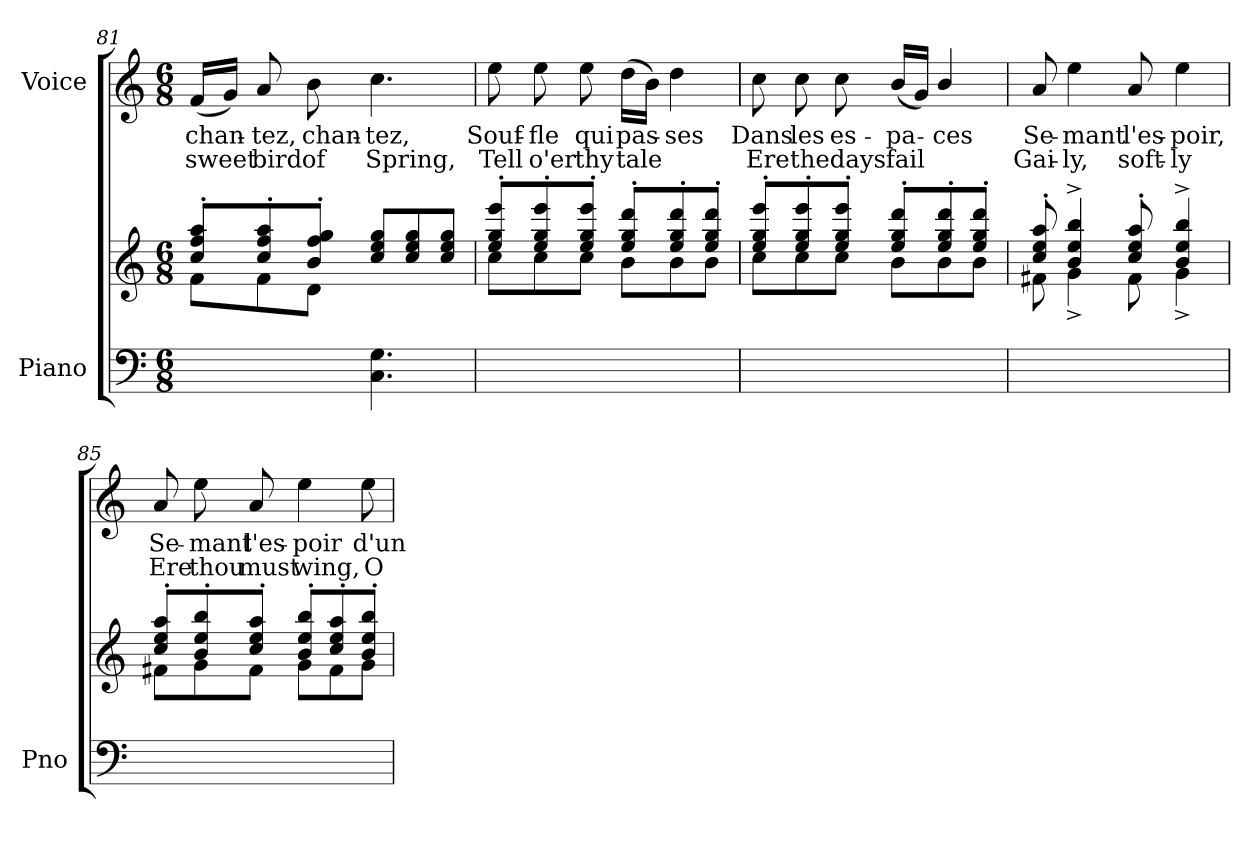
**kern	**kern	**kern	**text	**text
*part2	*part2	*part1	*part1	*part1
*staff3	*staff2	*staff1	*staff1	*staff1
*I"Piano	*	*I"Voice	*	*
*I'Pno	*	*	*	*
*clefF4	*clefG2	*clefG2	*	*
*k[]	*k[]	*k[]	*	*
*M6/8	*M6/8	*M6/8	*	*
=81	=81	=81	=81	=81
*	*^	*	*	*
4.ryy	8cc/'> 8ff/'> 8aa/'>L	8f\L	(16f/LL	chan-	sweet
.	.	.	16g/JJ)	.	.
.	8cc/'> 8ff/'> 8aa/'>	8f\	8a/	tez,	bird
.	8b/'> 8ff/'> 8gg/'>J	8d\J	8b\	chan-	of
4.C\ 4.G\	8cc/ 8ee/ 8gg/L	4.ryy	4.cc\	-tez,	Spring,
.	8cc/ 8ee/ 8gg/	.	.	.	.
.	8cc/ 8ee/ 8gg/J	.	.	.	.
=82	=82	=82	=82	=82	=82
2.ryy	8ee/'> 8gg/'> 8eee/'>L	8cc\L	8ee\	Souf-	Tell
.	8ee/'> 8gg/'> 8eee/'>	8cc\	8ee\	-fle	o'er
.	8ee/'> 8gg/'> 8eee/'>J	8cc\J	8ee\	qui	thy
.	8ee/'> 8gg/'> 8ddd/'>L	8b\L	(16dd\LL	pas-	tale
.	.	.	16b\JJ)	.	.
.	8ee/'> 8gg/'> 8ddd/'>	8b\	4dd\	-ses	.
.	8ee/'> 8gg/'> 8ddd/'>J	8b\J	.	.	.
=83	=83	=83	=83	=83	=83
2.ryy	8ee/'> 8gg/'> 8eee/'>L	8cc\L	8cc\	Dans	Ere
.	8ee/'> 8gg/'> 8eee/'>	8cc\	8cc\	les	the
.	8ee/'> 8gg/'> 8eee/'>J	8cc\J	8cc\	es-	days
.	8ee/'> 8gg/'> 8ddd/'>L	8b\L	(16b/LL	-pa-	fail
.	.	.	16g/JJ)	.	.
.	8ee/'> 8gg/'> 8ddd/'>	8b\	4b/	-ces	.
.	8ee/'> 8gg/'> 8ddd/'>J	8b\J	.	.	.
=84	=84	=84	=84	=84	=84
2.ryy	8cc/'> 8ee/'> 8aa/'>	8f#X\	8a/	Se-	Gai-
.	4b/^> 4ee/^> 4bb/^>	4g^<\	4ee\	-mant	-ly,
.	8cc/'> 8ee/'> 8aa/'>	8f#\	8a/	l'es-	soft-
.	4b/^> 4ee/^> 4bb/^>	4g^<\	4ee\	-poir,	-ly
=85	=85	=85	=85	=85	=85
2.ryy	8cc/'> 8ee/'> 8aa/'>L	8f#X\L	8a/	Se-	Ere
.	8b/'> 8ee/'> 8bb/'>	8g\	8ee\	-mant	thou
.	8cc/'> 8ee/'> 8aa/'>J	8f#\J	8a/	l'es-	must
.	8b/'> 8ee/'> 8bb/'>L	8g\L	4ee\	-poir	wing,
.	8cc/'> 8ee/'> 8aa/'>	8f#\	.	.	.
.	8b/'> 8ee/'> 8bb/'>J	8g\J	8ee\	d'un	O
*	*v	*v	*	*	*
=	=	=	=	=
*-	*-	*-	*-	*-
